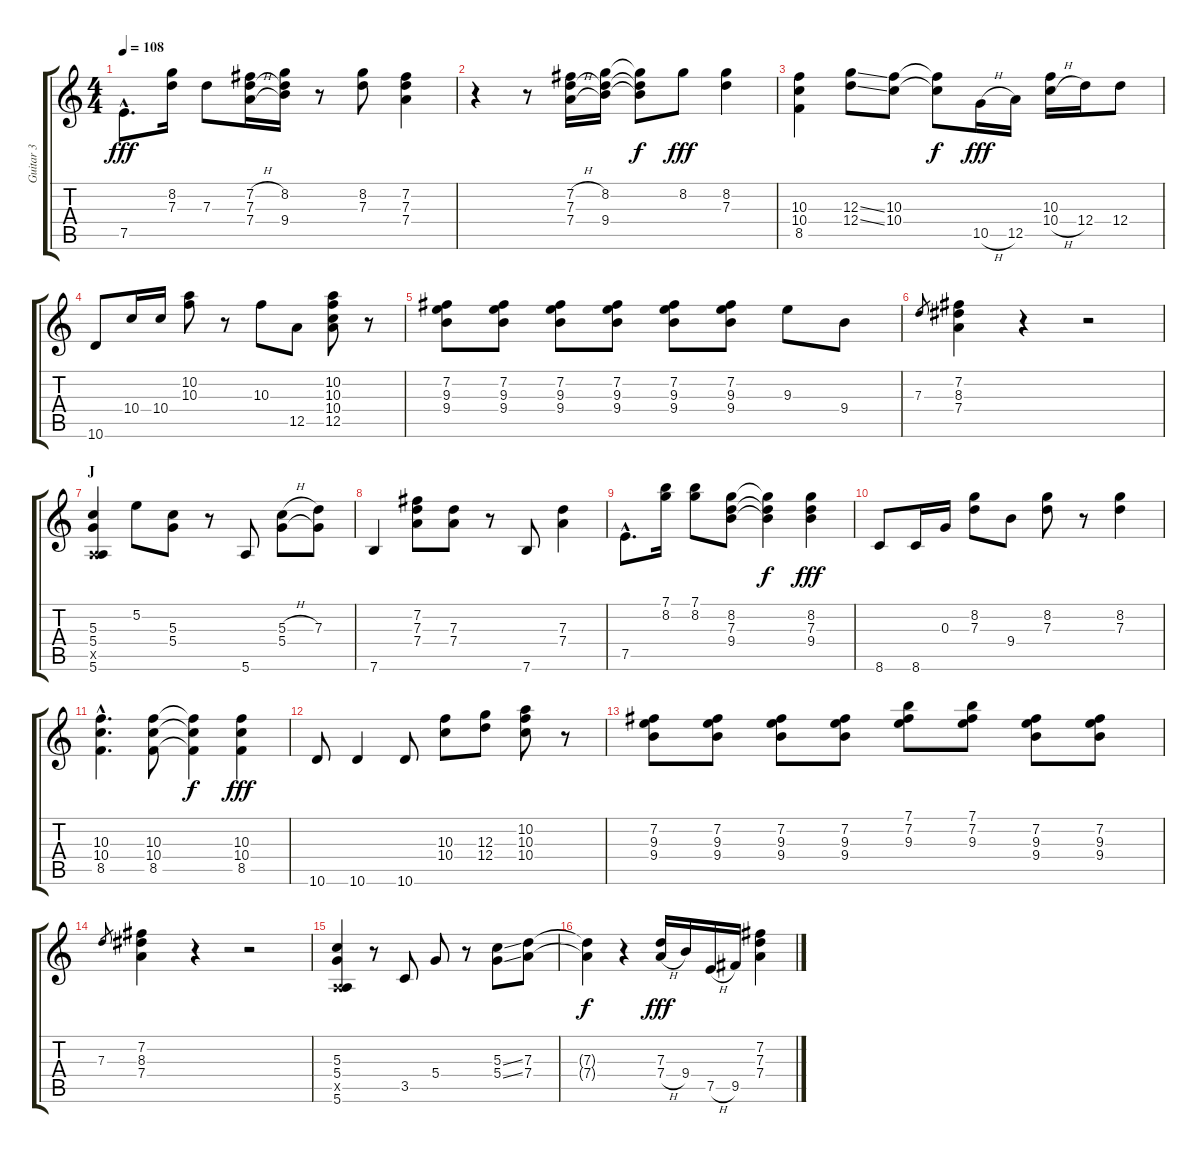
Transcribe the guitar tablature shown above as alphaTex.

\track ("Guitar 3" "Guitar 3") {instrument electricguitarclean}
\staff {score tabs}
\tuning (E4 B3 G3 D3 A2 E2) {hide}
\ts (4 4)
\tempo 108
\clef g2
\ks c
7.5{hac}.8{d dy fff} (8.2 7.3).16 7.3.8 (7.2{h} 7.3 7.4{h}).16 (8.2 7.3{t} 9.4).16 r.8 (8.2 7.3).8 (7.2 7.3 7.4).4 |
r.4 r.8 (7.2{h} 7.3 7.4{h}).16 (8.2 7.3{t} 9.4).16 (8.2{t} 7.3{t} 9.4{t}).8{dy f} 8.2.8{dy fff} (8.2 7.3).4 |
(10.3 10.4 8.5).4 (12.3{ss} 12.4{ss}).8 (10.3 10.4).8 (10.3{t} 10.4{t}).8{dy f} 10.5{h}.16{dy fff} 12.5.16 (10.3 10.4{h}).16 12.4.16 12.4.8 |
10.6.8 10.4.16 10.4.16 (10.2 10.3).8 r.8 10.3.8 12.5.8 (10.2 10.3 10.4 12.5).8 r.8 |
(7.2 9.3 9.4).8 (7.2 9.3 9.4).8 (7.2 9.3 9.4).8 (7.2 9.3 9.4).8 (7.2 9.3 9.4).8 (7.2 9.3 9.4).8 9.3.8 9.4.8 |
7.3.8{gr} (7.2 8.3 7.4).4 r.4 r.2 |
\section ("" "J")
(5.3 5.4 0.5{x} 5.6).4 5.2.8 (5.3 5.4).8 r.8 5.6.8 (5.3{h} 5.4).8 (7.3 5.4{t}).8 |
7.6.4 (7.2 7.3 7.4).8 (7.3 7.4).8 r.8 7.6.8 (7.3 7.4).4 |
7.5{hac}.8{d} (7.1 8.2).16 (7.1 8.2).8 (8.2 7.3 9.4).8 (8.2{t} 7.3{t} 9.4{t}).4{dy f} (8.2 7.3 9.4).4{dy fff} |
8.6.8 8.6.16 0.3.16 (8.2 7.3).8 9.4.8 (8.2 7.3).8 r.8 (8.2 7.3).4 |
(10.3{hac} 10.4{hac} 8.5{hac}).4{d} (10.3 10.4 8.5).8 (10.3{t} 10.4{t} 8.5{t}).4{dy f} (10.3 10.4 8.5).4{dy fff} |
10.6.8 10.6.4 10.6.8 (10.3 10.4).8 (12.3 12.4).8 (10.2 10.3 10.4).8 r.8 |
(7.2 9.3 9.4).8 (7.2 9.3 9.4).8 (7.2 9.3 9.4).8 (7.2 9.3 9.4).8 (7.1 7.2 9.3).8 (7.1 7.2 9.3).8 (7.2 9.3 9.4).8 (7.2 9.3 9.4).8 |
7.3.8{gr} (7.2 8.3 7.4).4 r.4 r.2 |
(5.3 5.4 0.5{x} 5.6).4 r.8 3.5.8 5.4.8 r.8 (5.3{ss} 5.4{ss}).8 (7.3 7.4).8 |
(7.3{t} 7.4{t}).4{dy f} r.4 (7.3 7.4{h}).16{dy fff} 9.4.16 7.5{h}.16 9.5.16 (7.2 7.3 7.4).4
